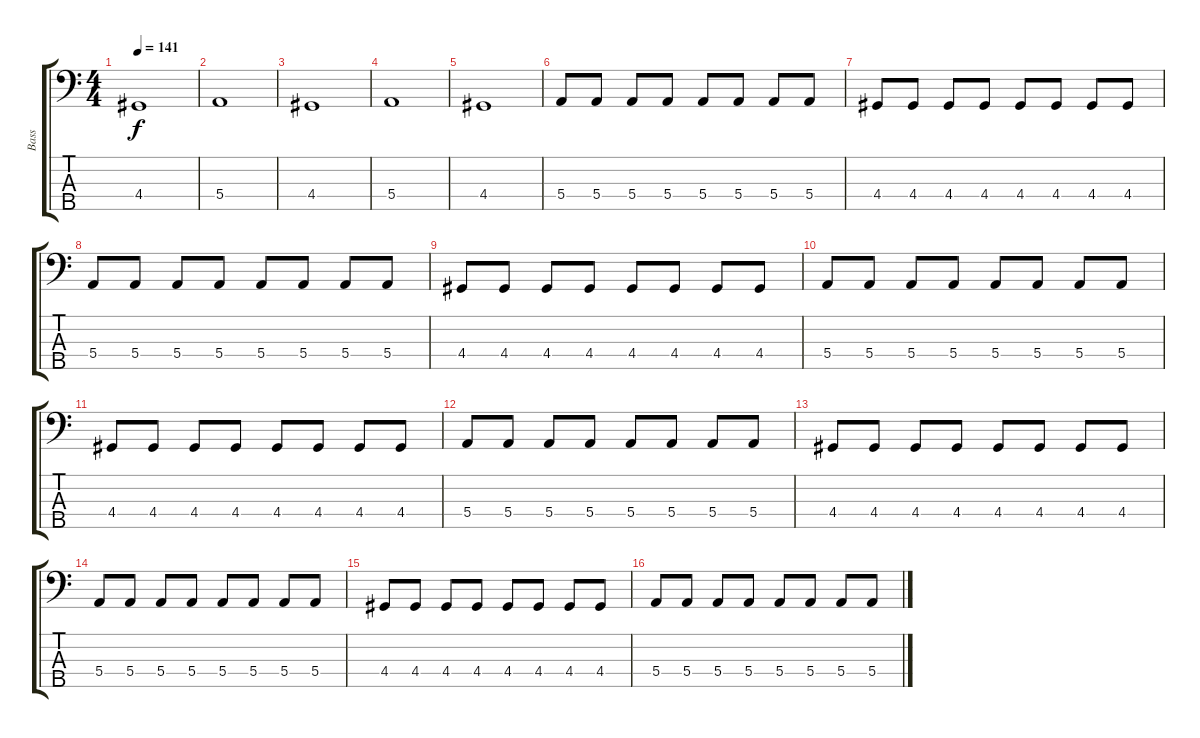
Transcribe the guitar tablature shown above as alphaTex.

\track ("Bass" "Bass") {instrument electricbassfinger}
\staff {score tabs}
\tuning (G2 D2 A1 E1 B0) {hide}
\ts (4 4)
\tempo 141
\clef f4
\ks c
4.4.1{dy f} |
5.4.1 |
4.4.1 |
5.4.1 |
4.4.1 |
5.4.8 5.4.8 5.4.8 5.4.8 5.4.8 5.4.8 5.4.8 5.4.8 |
4.4.8 4.4.8 4.4.8 4.4.8 4.4.8 4.4.8 4.4.8 4.4.8 |
5.4.8 5.4.8 5.4.8 5.4.8 5.4.8 5.4.8 5.4.8 5.4.8 |
4.4.8 4.4.8 4.4.8 4.4.8 4.4.8 4.4.8 4.4.8 4.4.8 |
5.4.8 5.4.8 5.4.8 5.4.8 5.4.8 5.4.8 5.4.8 5.4.8 |
4.4.8 4.4.8 4.4.8 4.4.8 4.4.8 4.4.8 4.4.8 4.4.8 |
5.4.8 5.4.8 5.4.8 5.4.8 5.4.8 5.4.8 5.4.8 5.4.8 |
4.4.8 4.4.8 4.4.8 4.4.8 4.4.8 4.4.8 4.4.8 4.4.8 |
5.4.8 5.4.8 5.4.8 5.4.8 5.4.8 5.4.8 5.4.8 5.4.8 |
4.4.8 4.4.8 4.4.8 4.4.8 4.4.8 4.4.8 4.4.8 4.4.8 |
5.4.8 5.4.8 5.4.8 5.4.8 5.4.8 5.4.8 5.4.8 5.4.8
